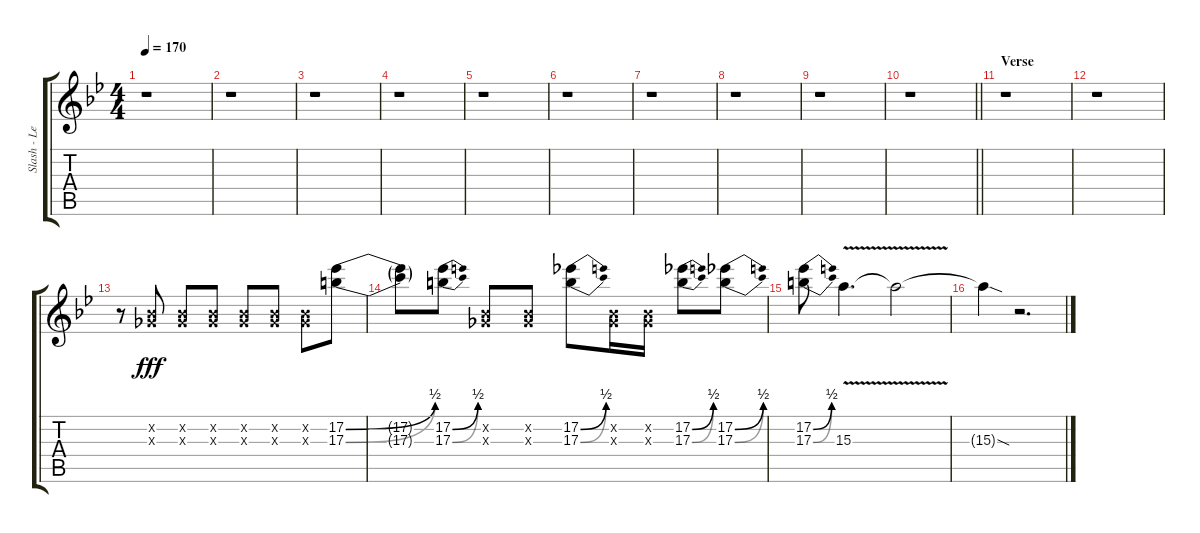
\track ("Slash - Lead Guitar" "Slash - Le") {instrument distortionguitar}
\staff {score tabs}
\tuning (Eb4 Bb3 Gb3 Db3 Ab2 Eb2) {hide}
\ts (4 4)
\tempo 170
\clef g2
\ks bb
r.1{dy fff} |
r.1 |
r.1 |
r.1 |
r.1 |
r.1 |
r.1 |
r.1 |
r.1 |
\barLineRight lightlight
r.1 |
\section ("" "Verse")
r.1 |
r.1 |
r.8 (0.2{x} 0.3{x}).8 (0.2{x} 0.3{x}).8 (0.2{x} 0.3{x}).8 (0.2{x} 0.3{x}).8 (0.2{x} 0.3{x}).8 (0.2{x} 0.3{x}).8 (17.2{be (bend 0 0 60 2)} 17.3{be (bend 0 0 60 2)}).8 |
(17.2{t} 17.3{t}).8 (17.2{be (bend 0 0 60 2)} 17.3{be (bend 0 0 60 2)}).8 (0.2{x} 0.3{x}).8 (0.2{x} 0.3{x}).8 (17.2{be (bend 0 0 60 2)} 17.3{be (bend 0 0 60 2)}).8 (0.2{x} 0.3{x}).16 (0.2{x} 0.3{x}).16 (17.2{be (bend 0 0 60 2)} 17.3{be (bend 0 0 60 2)}).8 (17.2{be (bend 0 0 60 2)} 17.3{be (bend 0 0 60 2)}).8 |
(17.2{be (bend 0 0 60 2)} 17.3{be (bend 0 0 60 2)}).8 15.3{v}.4{d} 15.3{t}.2 |
15.3{sod t}.4 r.2{d}
